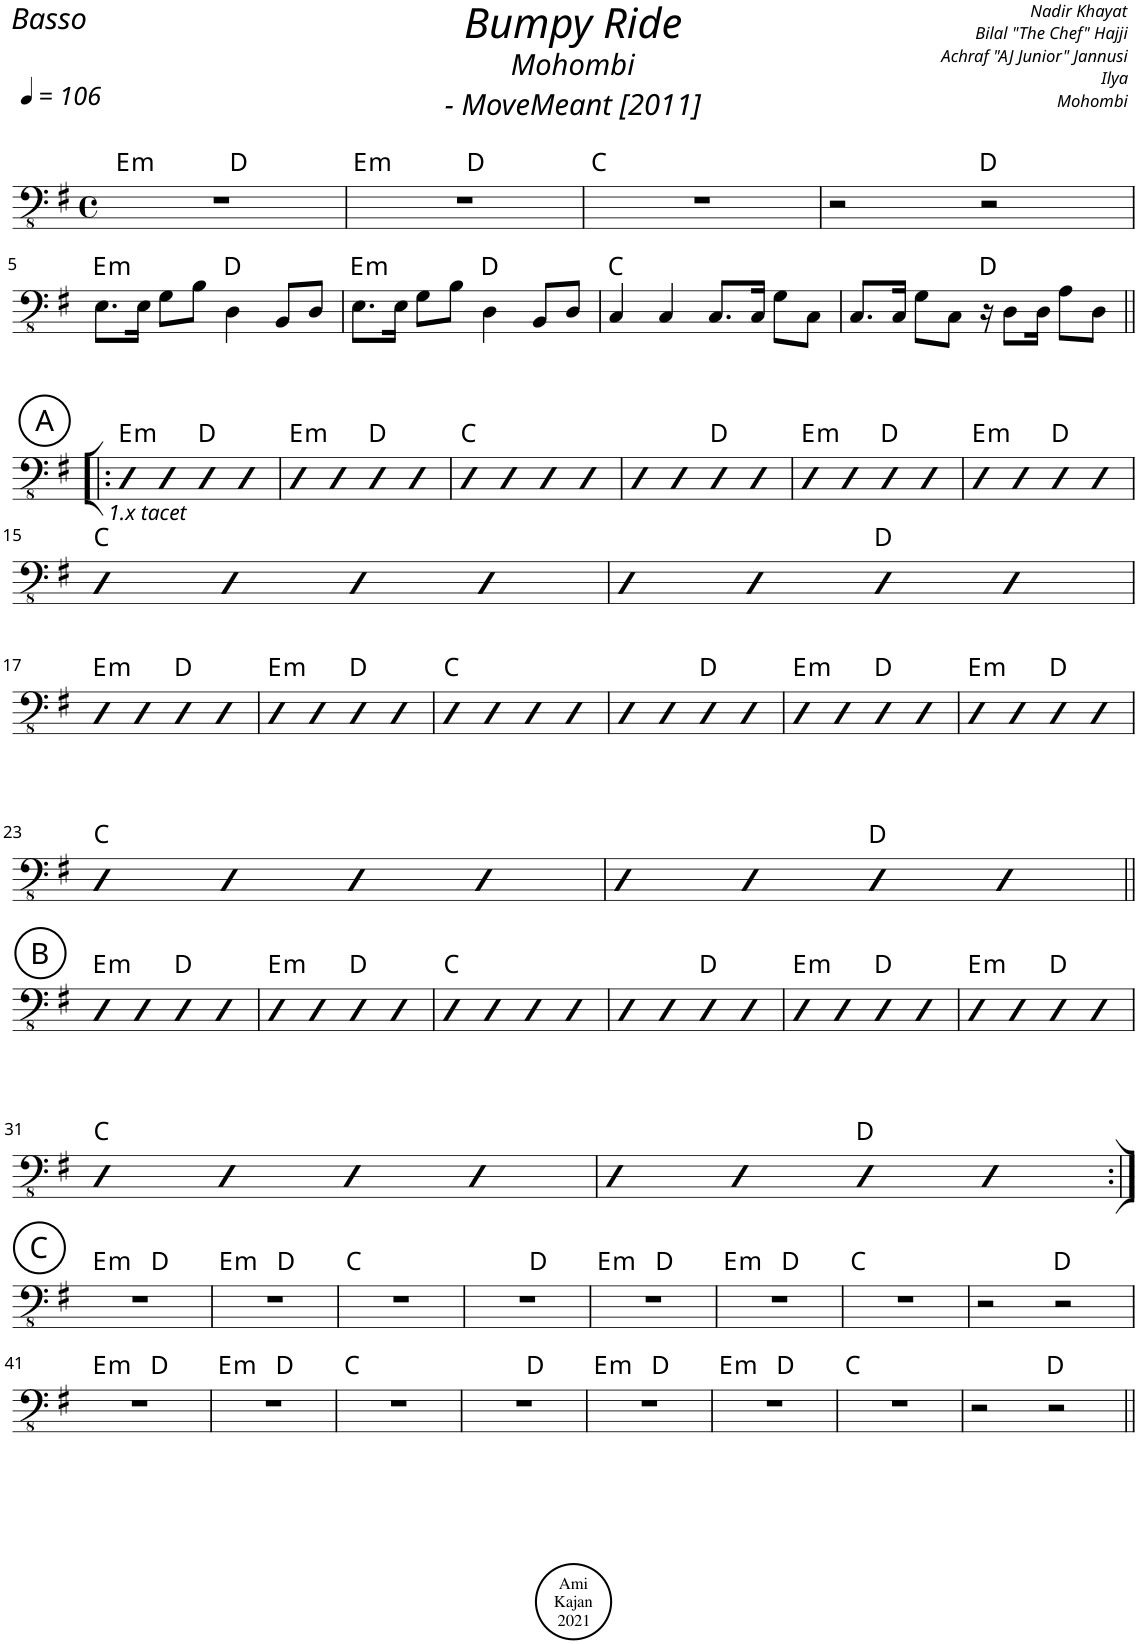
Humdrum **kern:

**kern	**harte
*part1	*part1
*staff1	*
*I"Acoustic Bass	*
*I'Bass	*
*clefFv4	*
*k[f#]	*
*M4/4	*
*met(c)	*
*MM106	*
=1	=1
!	!LO:H:kt=m
*^	*
1r	2ryy	E:min
.	2ryy	D:maj
=2	=2	=2
!	!	!LO:H:kt=m
1r	2ryy	E:min
.	2ryy	D:maj
*v	*v	*
=3	=3
1r	C:maj
=4	=4
2r	.
2r	D:maj
!!LO:LB:g=z
=5	=5
!	!LO:H:kt=m
8.EE\L	E:min
16EE\Jk	.
8GG\L	.
8BB\J	.
4DD\	D:maj
8BBB/L	.
8DD/J	.
=6	=6
!	!LO:H:kt=m
8.EE\L	E:min
16EE\Jk	.
8GG\L	.
8BB\J	.
4DD\	D:maj
8BBB/L	.
8DD/J	.
=7	=7
4CC/	C:maj
4CC/	.
8.CC/L	.
16CC/Jk	.
8GG\L	.
8CC\J	.
=8	=8
8.CC/L	.
16CC/Jk	.
8GG\L	.
8CC\J	.
16r	D:maj
8DD\L	.
16DD\Jk	.
8AA\L	.
8DD\J	.
!!LO:LB:g=z
!!LO:REH:place=s1:a:cj:enc=circle:fs=14:t=A
=9!|:	=9!|:
!LO:TX:b:i:t=1.x tacet	!LO:H:kt=m
4FF#	E:min
4FF#	.
4FF#	D:maj
4FF#	.
=10	=10
!	!LO:H:kt=m
4FF#	E:min
4FF#	.
4FF#	D:maj
4FF#	.
=11	=11
4FF#	C:maj
4FF#	.
4FF#	.
4FF#	.
=12	=12
4FF#	.
4FF#	.
4FF#	D:maj
4FF#	.
=13	=13
!	!LO:H:kt=m
4FF#	E:min
4FF#	.
4FF#	D:maj
4FF#	.
=14	=14
!	!LO:H:kt=m
4FF#	E:min
4FF#	.
4FF#	D:maj
4FF#	.
!!LO:LB:g=z
=15	=15
4FF#	C:maj
4FF#	.
4FF#	.
4FF#	.
=16	=16
4FF#	.
4FF#	.
4FF#	D:maj
4FF#	.
!!LO:LB:g=z
=17	=17
!	!LO:H:kt=m
4FF#	E:min
4FF#	.
4FF#	D:maj
4FF#	.
=18	=18
!	!LO:H:kt=m
4FF#	E:min
4FF#	.
4FF#	D:maj
4FF#	.
=19	=19
4FF#	C:maj
4FF#	.
4FF#	.
4FF#	.
=20	=20
4FF#	.
4FF#	.
4FF#	D:maj
4FF#	.
=21	=21
!	!LO:H:kt=m
4FF#	E:min
4FF#	.
4FF#	D:maj
4FF#	.
=22	=22
!	!LO:H:kt=m
4FF#	E:min
4FF#	.
4FF#	D:maj
4FF#	.
!!LO:LB:g=z
=23	=23
4FF#	C:maj
4FF#	.
4FF#	.
4FF#	.
=24	=24
4FF#	.
4FF#	.
4FF#	D:maj
4FF#	.
!!LO:LB:g=z
!!LO:REH:place=s1:a:cj:enc=circle:fs=14:t=B
=25||	=25||
!	!LO:H:kt=m
4FF#	E:min
4FF#	.
4FF#	D:maj
4FF#	.
=26	=26
!	!LO:H:kt=m
4FF#	E:min
4FF#	.
4FF#	D:maj
4FF#	.
=27	=27
4FF#	C:maj
4FF#	.
4FF#	.
4FF#	.
=28	=28
4FF#	.
4FF#	.
4FF#	D:maj
4FF#	.
=29	=29
!	!LO:H:kt=m
4FF#	E:min
4FF#	.
4FF#	D:maj
4FF#	.
=30	=30
!	!LO:H:kt=m
4FF#	E:min
4FF#	.
4FF#	D:maj
4FF#	.
!!LO:LB:g=z
=31	=31
4FF#	C:maj
4FF#	.
4FF#	.
4FF#	.
=32	=32
4FF#	.
4FF#	.
4FF#	D:maj
4FF#	.
!!LO:LB:g=z
!!LO:REH:place=s1:a:cj:enc=circle:fs=14:t=C
=33:|!	=33:|!
!	!LO:H:kt=m
*^	*
1r	2ryy	E:min
.	2ryy	D:maj
=34	=34	=34
!	!	!LO:H:kt=m
1r	2ryy	E:min
.	2ryy	D:maj
*v	*v	*
=35	=35
1r	C:maj
=36	=36
*^	*
1r	2ryy	.
.	2ryy	D:maj
=37	=37	=37
!	!	!LO:H:kt=m
1r	2ryy	E:min
.	2ryy	D:maj
=38	=38	=38
!	!	!LO:H:kt=m
1r	2ryy	E:min
.	2ryy	D:maj
*v	*v	*
=39	=39
1r	C:maj
=40	=40
2r	.
2r	D:maj
!!LO:LB:g=z
=41	=41
!	!LO:H:kt=m
*^	*
1r	2ryy	E:min
.	2ryy	D:maj
=42	=42	=42
!	!	!LO:H:kt=m
1r	2ryy	E:min
.	2ryy	D:maj
*v	*v	*
=43	=43
1r	C:maj
=44	=44
*^	*
1r	2ryy	.
.	2ryy	D:maj
=45	=45	=45
!	!	!LO:H:kt=m
1r	2ryy	E:min
.	2ryy	D:maj
=46	=46	=46
!	!	!LO:H:kt=m
1r	2ryy	E:min
.	2ryy	D:maj
*v	*v	*
=47	=47
1r	C:maj
=48	=48
2r	.
2r	D:maj
=||	=||
*-	*-
